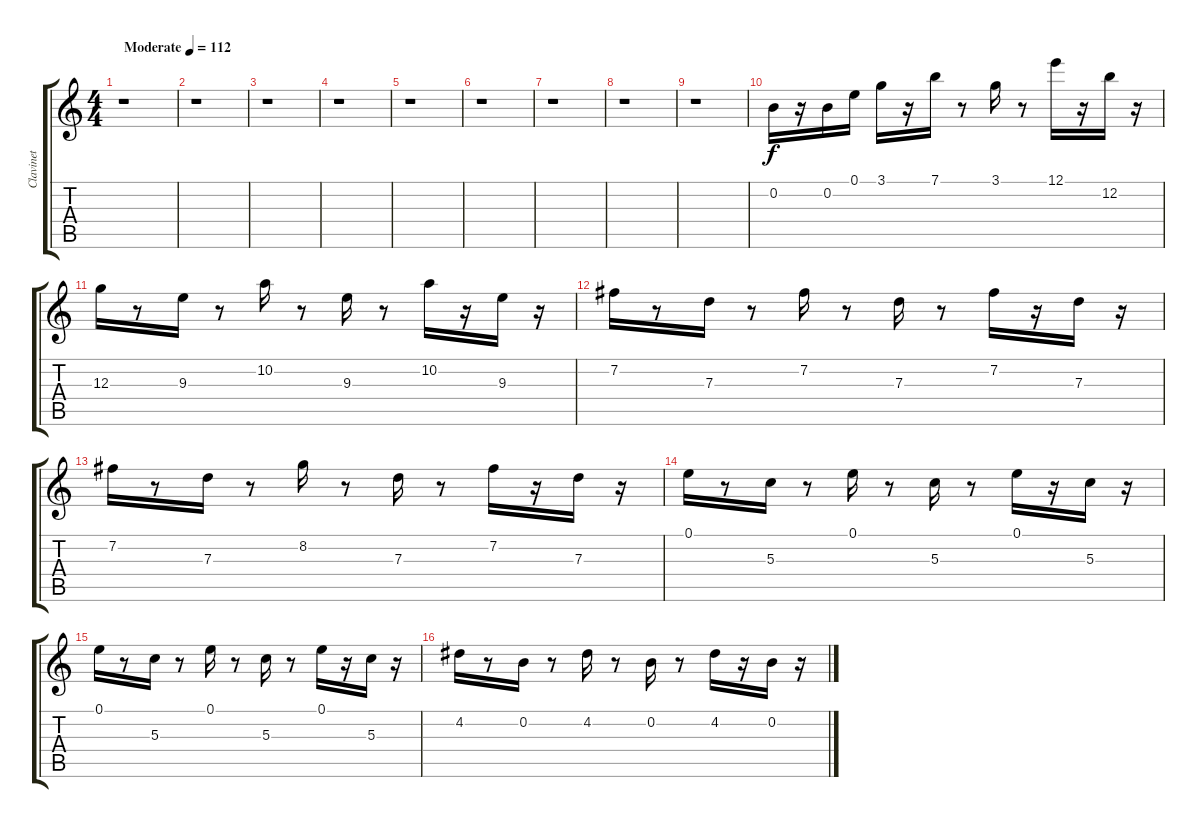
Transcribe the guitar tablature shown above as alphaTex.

\track ("Clavinet" "Clavinet") {instrument electricguitarmuted}
\staff {score tabs}
\tuning (E4 B3 G3 D3 A2 E2) {hide}
\ts (4 4)
\tempo (112 "Moderate")
\clef g2
\ks c
r.1{dy f instrument electricguitarmuted} |
r.1 |
r.1 |
r.1 |
r.1 |
r.1 |
r.1 |
r.1 |
r.1 |
0.2.16 r.16 0.2.16 0.1.16 3.1.16 r.16 7.1.16 r.8 3.1.16 r.8 12.1.16 r.16 12.2.16 r.16 |
12.3.16 r.8 9.3.16 r.8 10.2.16 r.8 9.3.16 r.8 10.2.16 r.16 9.3.16 r.16 |
7.2.16 r.8 7.3.16 r.8 7.2.16 r.8 7.3.16 r.8 7.2.16 r.16 7.3.16 r.16 |
7.2.16 r.8 7.3.16 r.8 8.2.16 r.8 7.3.16 r.8 7.2.16 r.16 7.3.16 r.16 |
0.1.16 r.8 5.3.16 r.8 0.1.16 r.8 5.3.16 r.8 0.1.16 r.16 5.3.16 r.16 |
0.1.16 r.8 5.3.16 r.8 0.1.16 r.8 5.3.16 r.8 0.1.16 r.16 5.3.16 r.16 |
4.2.16 r.8 0.2.16 r.8 4.2.16 r.8 0.2.16 r.8 4.2.16 r.16 0.2.16 r.16
